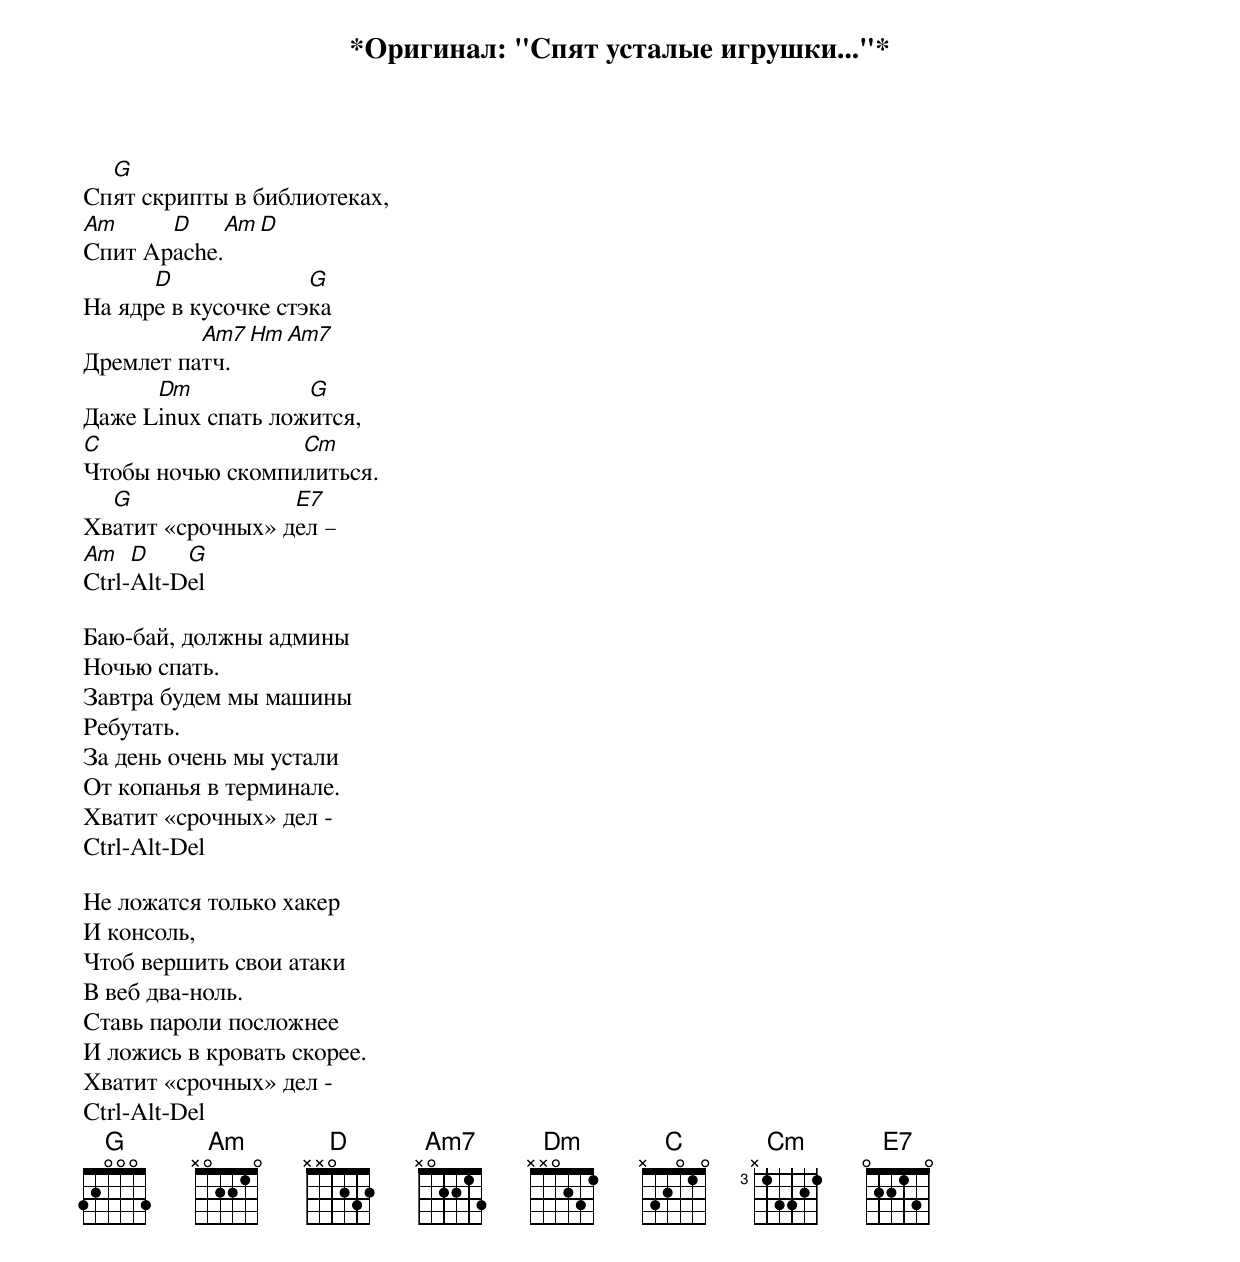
*Оригинал: "Спят усталые игрушки..."*

  G
Спят скрипты в библиотеках,
Am     D 	Am  D
Спит Apache.
      D		     G
На ядре в кусочке стэка
	  Am7  Hm  Am7
Дремлет патч.
      Dm            G
Даже Linux спать ложится,
C                 Cm
Чтобы ночью скомпилиться.
  G               E7
Хватит «срочных» дел –
Am   D    G
Ctrl-Alt-Del

Баю-бай, должны админы
Ночью спать.
Завтра будем мы машины
Ребутать.
За день очень мы устали
От копанья в терминале.
Хватит «срочных» дел -
Ctrl-Alt-Del

Не ложатся только хакер
И консоль,
Чтоб вершить свои атаки
В веб два-ноль.
Ставь пароли посложнее
И ложись в кровать скорее.
Хватит «срочных» дел -
Ctrl-Alt-Del
